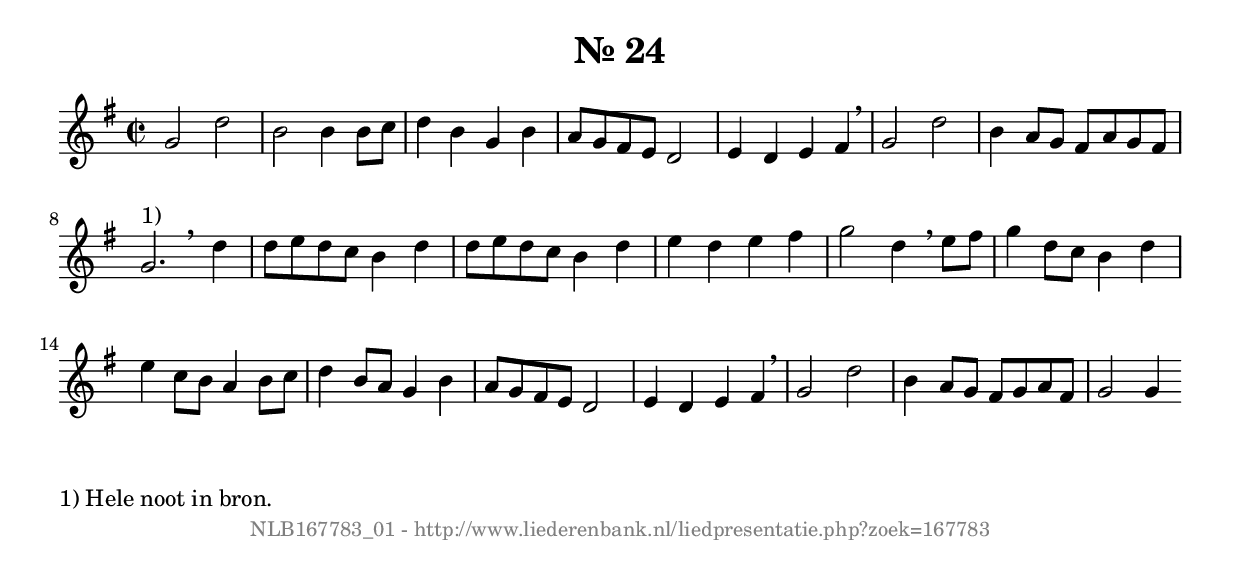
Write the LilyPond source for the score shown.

%
% produced by wce2krn 1.64 (7 June 2014)
%
\version"2.16"
#(append! paper-alist '(("long" . (cons (* 210 mm) (* 2000 mm)))))
#(set-default-paper-size "long")
sb = {\breathe}
mBreak = {\breathe }
bBreak = {\breathe }
x = {\once\override NoteHead #'style = #'cross }
gl=\glissando
itime={\override Staff.TimeSignature #'stencil = ##f }
ficta = {\once\set suggestAccidentals = ##t}
fine = {\once\override Score.RehearsalMark #'self-alignment-X = #1 \mark \markup {\italic{Fine}}}
dc = {\once\override Score.RehearsalMark #'self-alignment-X = #1 \mark \markup {\italic{D.C.}}}
dcf = {\once\override Score.RehearsalMark #'self-alignment-X = #1 \mark \markup {\italic{D.C. al Fine}}}
dcc = {\once\override Score.RehearsalMark #'self-alignment-X = #1 \mark \markup {\italic{D.C. al Coda}}}
ds = {\once\override Score.RehearsalMark #'self-alignment-X = #1 \mark \markup {\italic{D.S.}}}
dsf = {\once\override Score.RehearsalMark #'self-alignment-X = #1 \mark \markup {\italic{D.S. al Fine}}}
dsc = {\once\override Score.RehearsalMark #'self-alignment-X = #1 \mark \markup {\italic{D.S. al Coda}}}
pv = {\set Score.repeatCommands = #'((volta "1"))}
sv = {\set Score.repeatCommands = #'((volta "2"))}
tv = {\set Score.repeatCommands = #'((volta "3"))}
qv = {\set Score.repeatCommands = #'((volta "4"))}
xv = {\set Score.repeatCommands = #'((volta #f))}
\header{ tagline = ""
title = "Nr. 24"
}
\score {{
\key g \major
\relative g'
{
\set melismaBusyProperties = #'()
\time 2/2
\tempo 4=120
\override Score.MetronomeMark #'transparent = ##t
\override Score.RehearsalMark #'break-visibility = #(vector #t #t #f)
g2 d' b b4 b8 c d4 b g b a8 g fis e d2 e4 d e fis \sb g2 d' b4 a8 g fis a g fis g2.^"1)" \bar ":|:" \bBreak
d'4 d8 e d c b4 d d8 e d c b4 d e d e fis g2 d4 \sb e8 fis g4 d8 c b4 d e c8 b a4 b8 c d4 b8 a g4 b a8 g fis e d2 e4 d e fis \sb g2 d' b4 a8 g fis g a fis g2 g4 \bar ":|"
 }}
 \midi { }
 \layout {
            indent = 0.0\cm
}
}
\markup { \wordwrap-string #" 
1) Hele noot in bron.
"}
\markup { \vspace #0 } \markup { \with-color #grey \fill-line { \center-column { \smaller "NLB167783_01 - http://www.liederenbank.nl/liedpresentatie.php?zoek=167783" } } }
